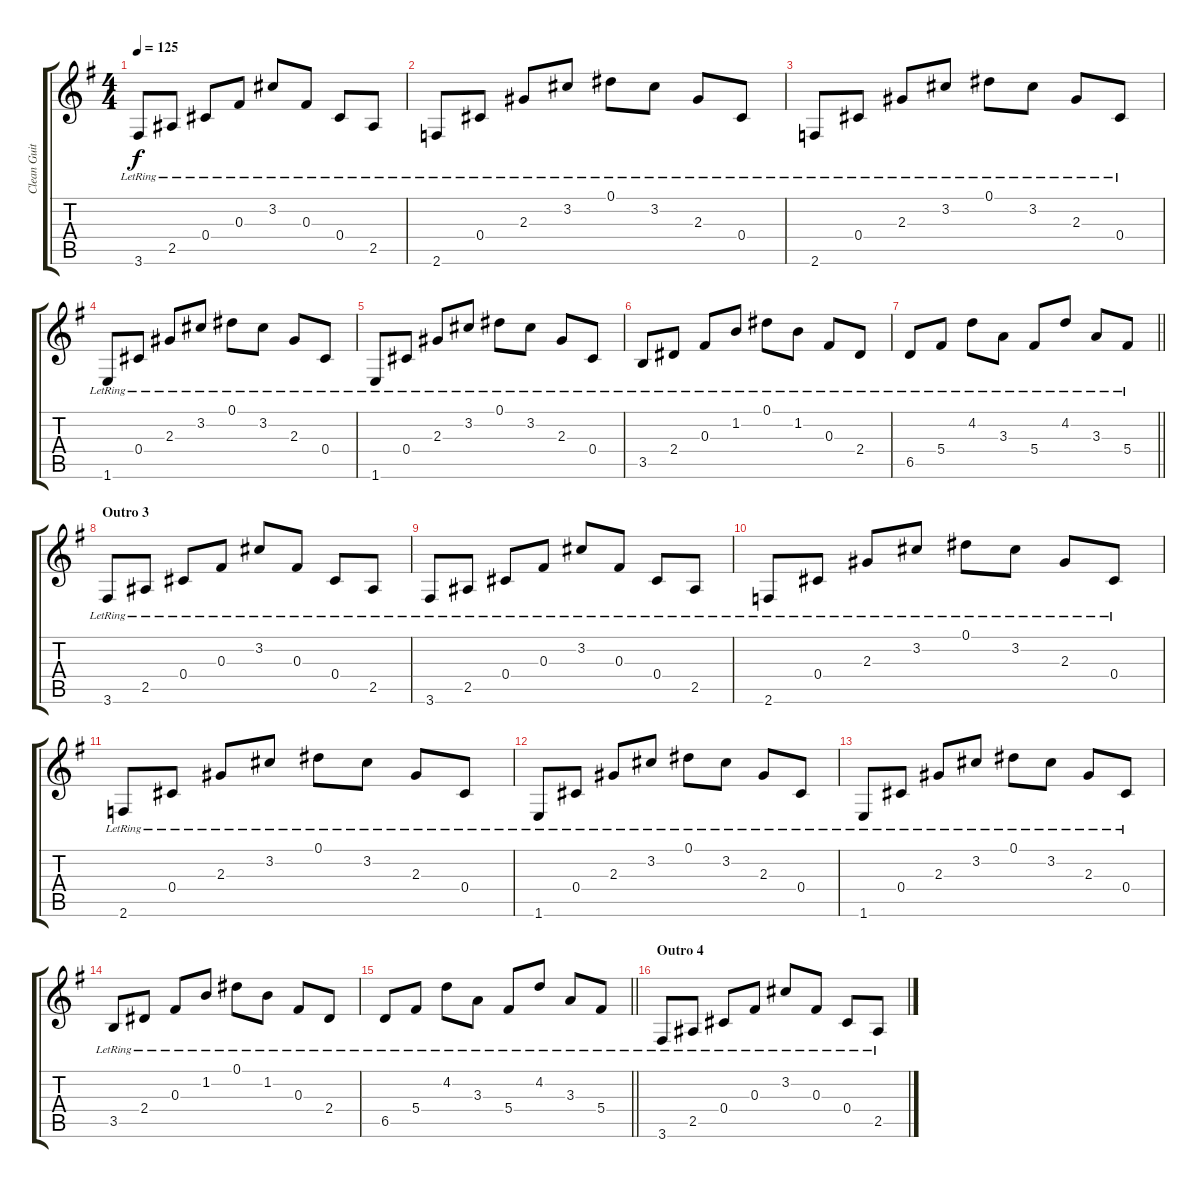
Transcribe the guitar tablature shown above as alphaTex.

\track ("Clean Guitar" "Clean Guit") {instrument electricguitarclean}
\staff {score tabs}
\tuning (Eb4 Bb3 Gb3 Db3 Ab2 Eb2) {hide}
\ts (4 4)
\tempo 125
\clef g2
\ks g
3.6{lr}.8{dy f} 2.5{lr}.8 0.4{lr}.8 0.3{lr}.8 3.2{lr}.8 0.3{lr}.8 0.4{lr}.8 2.5{lr}.8 |
2.6{lr}.8 0.4{lr}.8 2.3{lr}.8 3.2{lr}.8 0.1{lr}.8 3.2{lr}.8 2.3{lr}.8 0.4{lr}.8 |
2.6{lr}.8 0.4{lr}.8 2.3{lr}.8 3.2{lr}.8 0.1{lr}.8 3.2{lr}.8 2.3{lr}.8 0.4{lr}.8 |
1.6{lr}.8 0.4{lr}.8 2.3{lr}.8 3.2{lr}.8 0.1{lr}.8 3.2{lr}.8 2.3{lr}.8 0.4{lr}.8 |
1.6{lr}.8 0.4{lr}.8 2.3{lr}.8 3.2{lr}.8 0.1{lr}.8 3.2{lr}.8 2.3{lr}.8 0.4{lr}.8 |
3.5{lr}.8 2.4{lr}.8 0.3{lr}.8 1.2{lr}.8 0.1{lr}.8 1.2{lr}.8 0.3{lr}.8 2.4{lr}.8 |
\barLineRight lightlight
6.5{lr}.8 5.4{lr}.8 4.2{lr}.8 3.3{lr}.8 5.4{lr}.8 4.2{lr}.8 3.3{lr}.8 5.4{lr}.8 |
\section ("" "Outro 3")
3.6{lr}.8 2.5{lr}.8 0.4{lr}.8 0.3{lr}.8 3.2{lr}.8 0.3{lr}.8 0.4{lr}.8 2.5{lr}.8 |
3.6{lr}.8 2.5{lr}.8 0.4{lr}.8 0.3{lr}.8 3.2{lr}.8 0.3{lr}.8 0.4{lr}.8 2.5{lr}.8 |
2.6{lr}.8 0.4{lr}.8 2.3{lr}.8 3.2{lr}.8 0.1{lr}.8 3.2{lr}.8 2.3{lr}.8 0.4{lr}.8 |
2.6{lr}.8 0.4{lr}.8 2.3{lr}.8 3.2{lr}.8 0.1{lr}.8 3.2{lr}.8 2.3{lr}.8 0.4{lr}.8 |
1.6{lr}.8 0.4{lr}.8 2.3{lr}.8 3.2{lr}.8 0.1{lr}.8 3.2{lr}.8 2.3{lr}.8 0.4{lr}.8 |
1.6{lr}.8 0.4{lr}.8 2.3{lr}.8 3.2{lr}.8 0.1{lr}.8 3.2{lr}.8 2.3{lr}.8 0.4{lr}.8 |
3.5{lr}.8 2.4{lr}.8 0.3{lr}.8 1.2{lr}.8 0.1{lr}.8 1.2{lr}.8 0.3{lr}.8 2.4{lr}.8 |
\barLineRight lightlight
6.5{lr}.8 5.4{lr}.8 4.2{lr}.8 3.3{lr}.8 5.4{lr}.8 4.2{lr}.8 3.3{lr}.8 5.4{lr}.8 |
\section ("" "Outro 4")
3.6{lr}.8 2.5{lr}.8 0.4{lr}.8 0.3{lr}.8 3.2{lr}.8 0.3{lr}.8 0.4{lr}.8 2.5{lr}.8
